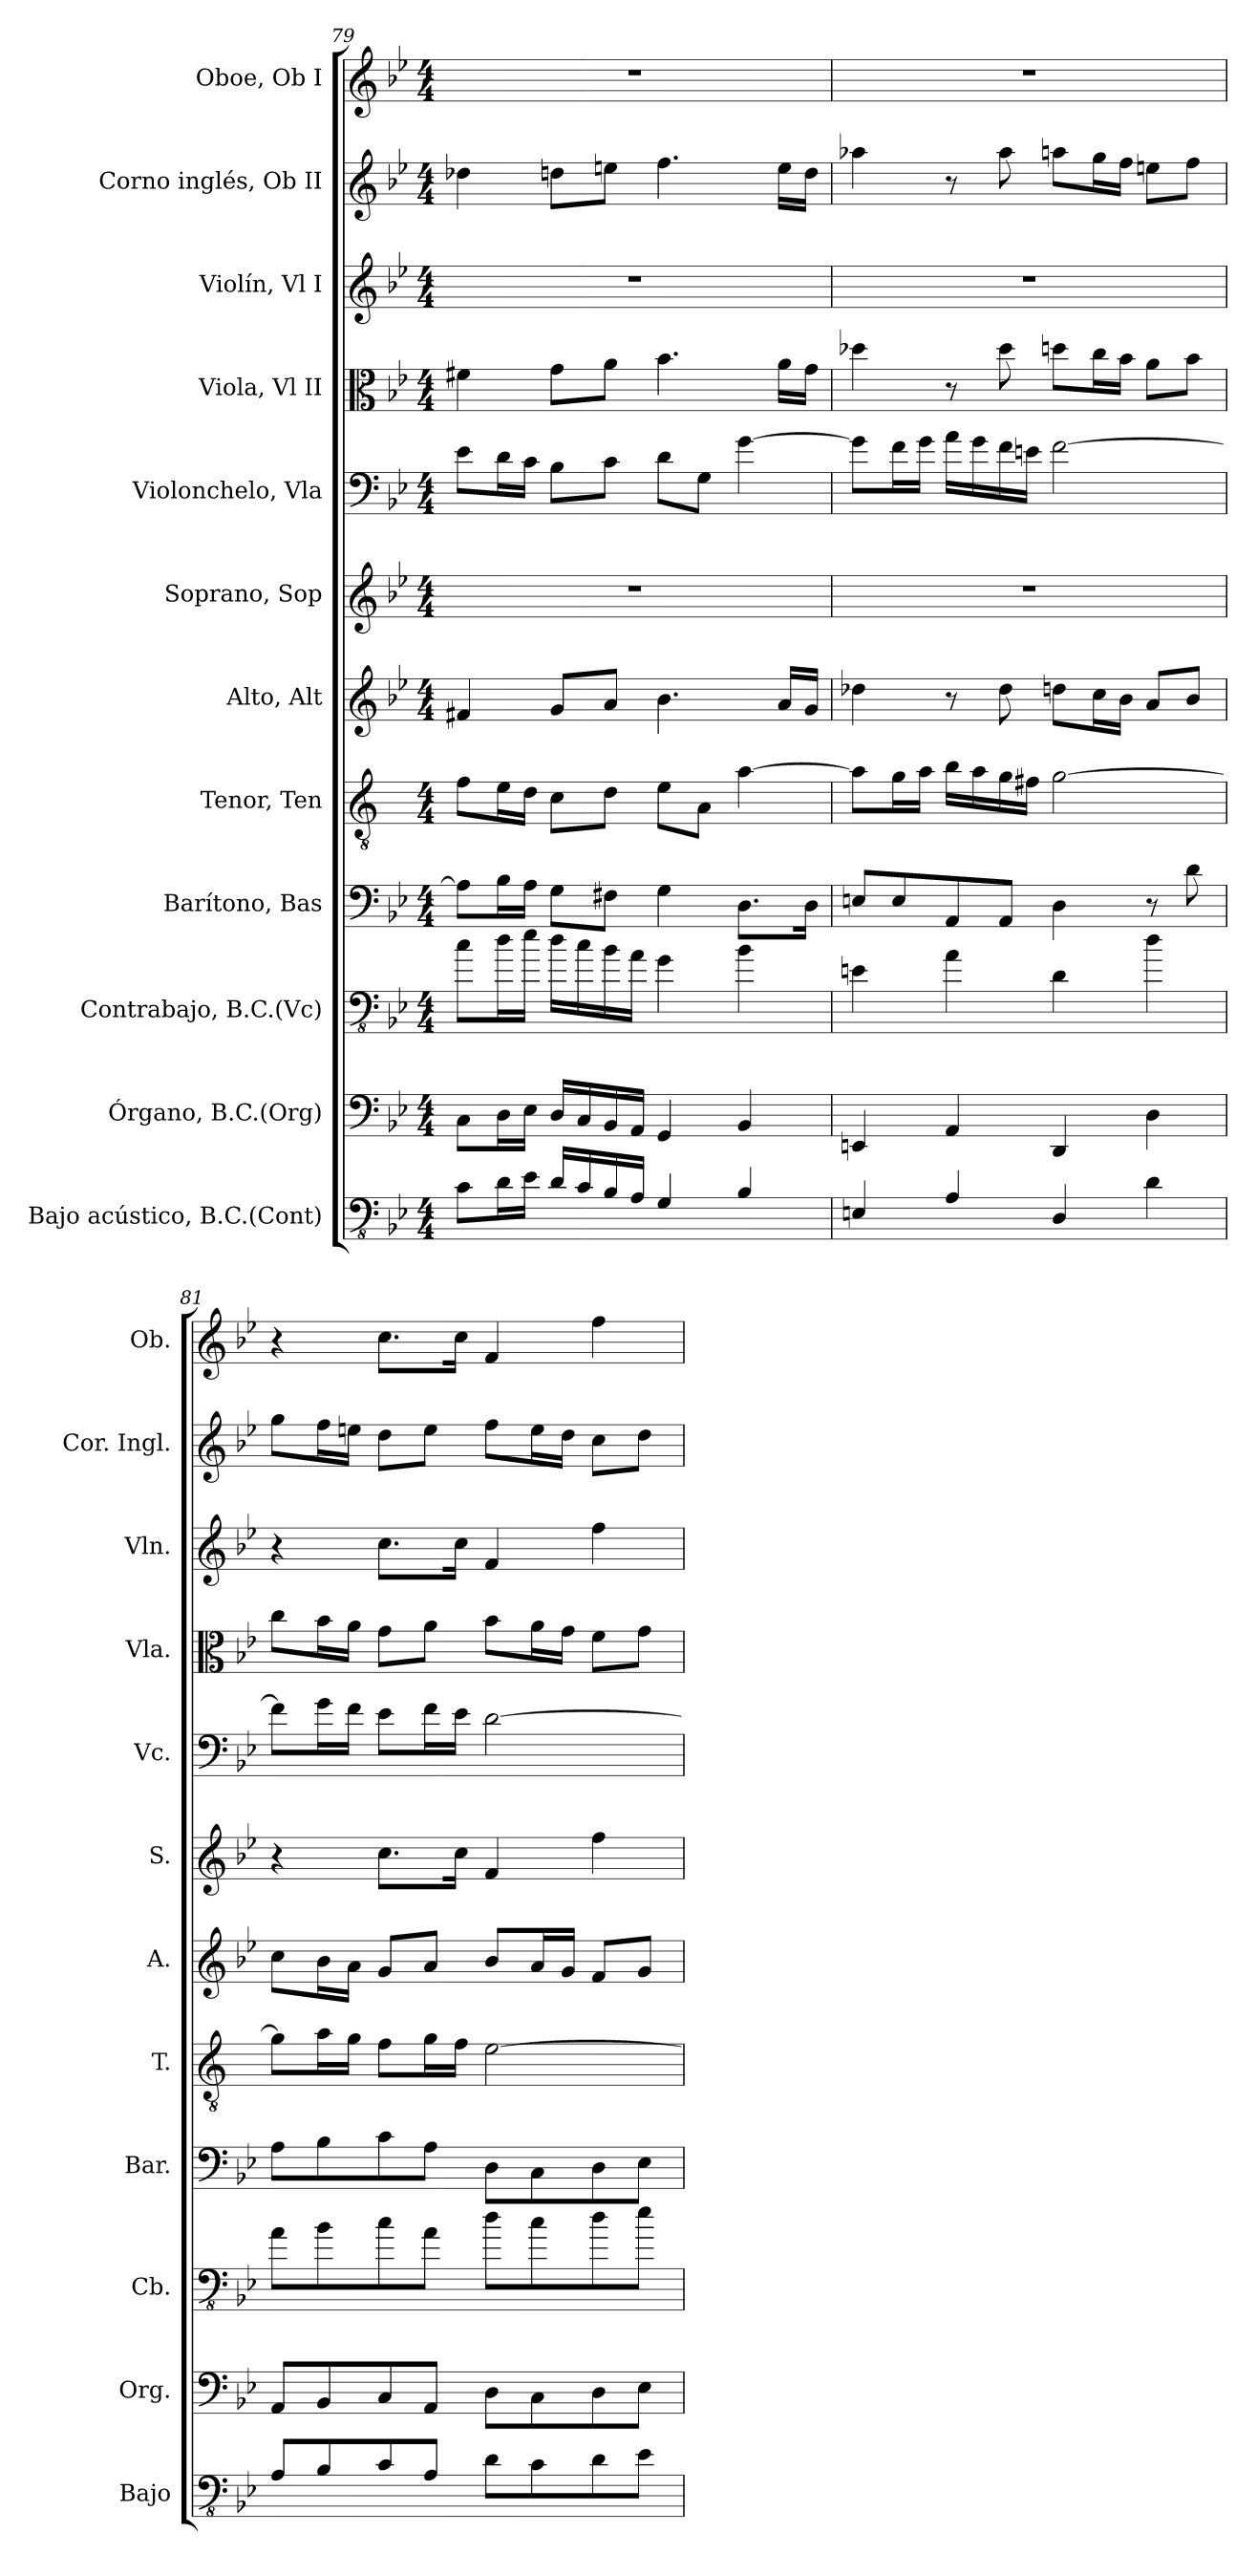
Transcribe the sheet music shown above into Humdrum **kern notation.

**kern	**kern	**kern	**kern	**kern	**kern	**kern	**kern	**kern	**kern	**kern	**kern
*part12	*part11	*part10	*part9	*part8	*part7	*part6	*part5	*part4	*part3	*part2	*part1
*staff12	*staff11	*staff10	*staff9	*staff8	*staff7	*staff6	*staff5	*staff4	*staff3	*staff2	*staff1
*I"Bajo acústico, B.C.(Cont)	*I"Órgano, B.C.(Org)	*I"Contrabajo, B.C.(Vc)	*I"Barítono, Bas	*I"Tenor, Ten	*I"Alto, Alt	*I"Soprano, Sop	*I"Violonchelo, Vla	*I"Viola, Vl II	*I"Violín, Vl I	*I"Corno inglés, Ob II	*I"Oboe, Ob I
*I'Bajo	*I'Org.	*I'Cb.	*I'Bar.	*I'T.	*I'A.	*I'S.	*I'Vc.	*I'Vla.	*I'Vln.	*I'Cor. Ingl.	*I'Ob.
*clefFv4	*clefF4	*clefFv4	*clefF4	*clefGv2	*clefG2	*clefG2	*clefF4	*clefC3	*clefG2	*clefG2	*clefG2
*ITrd7c12	*	*ITrd7c12	*	*ITrd1c2	*	*	*	*	*	*ITrd4c7	*
*k[b-e-]	*k[b-e-]	*k[b-e-]	*k[b-e-]	*k[b-e-]	*k[b-e-]	*k[b-e-]	*k[b-e-]	*k[b-e-]	*k[b-e-]	*k[b-e-a-]	*k[b-e-]
*M4/4	*M4/4	*M4/4	*M4/4	*M4/4	*M4/4	*M4/4	*M4/4	*M4/4	*M4/4	*M4/4	*M4/4
=79	=79	=79	=79	=79	=79	=79	=79	=79	=79	=79	=79
8CC\L	8C\L	8C\L	8A\L]	8e-\L	4f#X/	1r	8e-\L	4f#X\	1r	4g-X\	1r
16DD\L	16D\L	16D\L	16B-\L	16d\L	.	.	16d\L	.	.	.	.
16EE-\JJ	16E-\JJ	16E-\JJ	16A\JJ	16c\JJ	.	.	16c\JJ	.	.	.	.
16DD/LL	16D/LL	16D\LL	8G\L	8B-\L	8g/L	.	8B-\L	8g\L	.	8gn\L	.
16CC/	16C/	16C\	.	.	.	.	.	.	.	.	.
16BBB-/	16BB-/	16BB-\	8F#X\J	8c\J	8a/J	.	8c\J	8a\J	.	8an\J	.
16AAA/JJ	16AA/JJ	16AA\JJ	.	.	.	.	.	.	.	.	.
4GGG/	4GG/	4GG\	4G\	8d\L	4.b-\	.	8d\L	4.b-\	.	4.b-\	.
.	.	.	.	8G\J	.	.	8G\J	.	.	.	.
4BBB-/	4BB-/	4BB-\	8.D\L	[4g\	.	.	[4g\	.	.	.	.
.	.	.	.	.	16a/LL	.	.	16a\LL	.	16a\LL	.
.	.	.	16D\Jk	.	16g/JJ	.	.	16g\JJ	.	16g\JJ	.
!!LO:PB:g=z
=80	=80	=80	=80	=80	=80	=80	=80	=80	=80	=80	=80
4EEEn/	4EEn/	4EEn\	8En/L	8g\L]	4dd-X\	1r	8g\L]	4dd-X\	1r	4dd-X\	1r
.	.	.	8E/	16f\L	.	.	16f\L	.	.	.	.
.	.	.	.	16g\JJ	.	.	16g\JJ	.	.	.	.
4AAA/	4AA/	4AA\	8AA/	16a\LL	8r	.	16a\LL	8r	.	8r	.
.	.	.	.	16g\	.	.	16g\	.	.	.	.
.	.	.	8AA/J	16f\	8dd-\	.	16f\	8dd-\	.	8dd-\	.
.	.	.	.	16en\JJ	.	.	16en\JJ	.	.	.	.
4DDD/	4DD/	4DD\	4D\	[2f\	8ddn\L	.	[2f\	8ddn\L	.	8ddn\L	.
.	.	.	.	.	16cc\L	.	.	16cc\L	.	16cc\L	.
.	.	.	.	.	16b-\JJ	.	.	16b-\JJ	.	16b-\JJ	.
4DD\	4D\	4D\	8r	.	8a/L	.	.	8a\L	.	8an\L	.
.	.	.	8d\	.	8b-/J	.	.	8b-\J	.	8b-\J	.
=81	=81	=81	=81	=81	=81	=81	=81	=81	=81	=81	=81
8AAA/L	8AA/L	8AA\L	8A\L	8f\L]	8cc\L	4r	8f\L]	8cc\L	4r	8cc\L	4r
8BBB-/	8BB-/	8BB-\	8B-\	16g\L	16b-\L	.	16g\L	16b-\L	.	16b-\L	.
.	.	.	.	16f\JJ	16a\JJ	.	16f\JJ	16a\JJ	.	16an\JJ	.
8CC/	8C/	8C\	8c\	8e-\L	8g/L	8.cc\L	8e-\L	8g\L	8.cc\L	8g\L	8.cc\L
8AAA/J	8AA/J	8AA\J	8A\J	16f\L	8a/J	.	16f\L	8a\J	.	8a\J	.
.	.	.	.	16e-\JJ	.	16cc\Jk	16e-\JJ	.	16cc\Jk	.	16cc\Jk
8DD\L	8D\L	8D\L	8D\L	[2d\	8b-/L	4f/	[2d\	8b-\L	4f/	8b-\L	4f/
8CC\	8C\	8C\	8C\	.	16a/L	.	.	16a\L	.	16a\L	.
.	.	.	.	.	16g/JJ	.	.	16g\JJ	.	16g\JJ	.
8DD\	8D\	8D\	8D\	.	8f/L	4ff\	.	8f\L	4ff\	8f\L	4ff\
8EE-\J	8E-\J	8E-\J	8E-\J	.	8g/J	.	.	8g\J	.	8g\J	.
=	=	=	=	=	=	=	=	=	=	=	=
*-	*-	*-	*-	*-	*-	*-	*-	*-	*-	*-	*-
